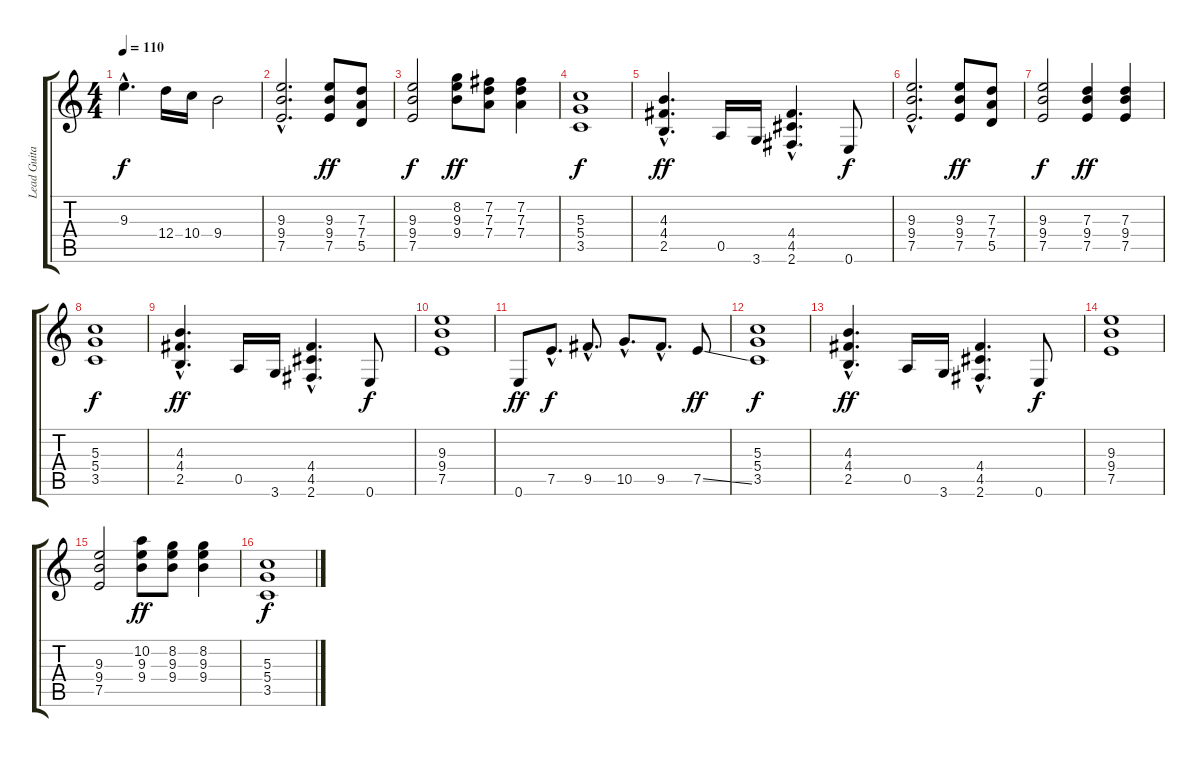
\track ("Lead Guitar" "Lead Guita") {instrument distortionguitar}
\staff {score tabs}
\tuning (E4 B3 G3 D3 A2 E2) {hide}
\ts (4 4)
\tempo 110
\clef g2
\ks c
9.3{hac}.4{d dy f} 12.4.16 10.4.16 9.4.2 |
(9.3{hac} 9.4{hac} 7.5{hac}).2{d volume 13 instrument distortionguitar} (9.3 9.4 7.5).8{dy ff} (7.3 7.4 5.5).8 |
(9.3 9.4 7.5).2{dy f} (8.2 9.3 9.4).8{dy ff} (7.2 7.3 7.4).8 (7.2 7.3 7.4).4 |
(5.3 5.4 3.5).1{dy f} |
(4.3{hac} 4.4{hac} 2.5{hac}).4{d dy ff} 0.5.16 3.6.16 (4.4{hac} 4.5{hac} 2.6{hac}).4{d} 0.6.8{dy f} |
(9.3{hac} 9.4{hac} 7.5{hac}).2{d} (9.3 9.4 7.5).8{dy ff} (7.3 7.4 5.5).8 |
(9.3 9.4 7.5).2{dy f} (7.3 9.4 7.5).4{dy ff} (7.3 9.4 7.5).4 |
(5.3 5.4 3.5).1{dy f} |
(4.3{hac} 4.4{hac} 2.5{hac}).4{d dy ff} 0.5.16 3.6.16 (4.4{hac} 4.5{hac} 2.6{hac}).4{d} 0.6.8{dy f} |
(9.3 9.4 7.5).1 |
0.6.8{dy ff} 7.5{hac}.8{d dy f} 9.5{hac}.8{d} 10.5{hac}.8{d} 9.5{hac}.8{d} 7.5{ss}.8{dy ff} |
(5.3 5.4 3.5).1{dy f} |
(4.3{hac} 4.4{hac} 2.5{hac}).4{d dy ff} 0.5.16 3.6.16 (4.4{hac} 4.5{hac} 2.6{hac}).4{d} 0.6.8{dy f} |
(9.3 9.4 7.5).1 |
(9.3 9.4 7.5).2 (10.2 9.3 9.4).8{dy ff} (8.2 9.3 9.4).8 (8.2 9.3 9.4).4 |
(5.3 5.4 3.5).1{dy f}
